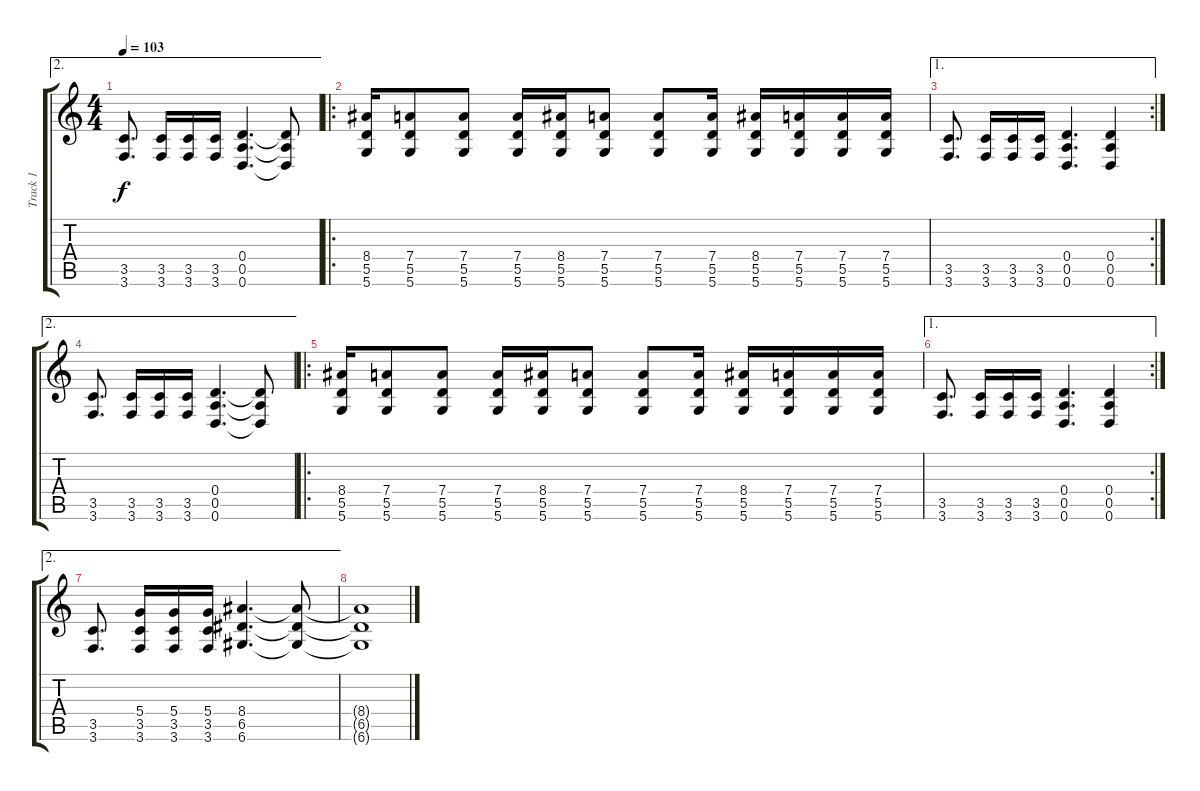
\track ("Track 1" "Track 1") {instrument distortionguitar}
\staff {score tabs}
\tuning (E4 B3 G3 D3 A2 D2) {hide}
\ae 2
\ts (4 4)
\tempo 103
\clef g2
\ks c
(3.5 3.6).8{d dy f beam split} (3.5 3.6).16{beam merge} (3.5 3.6).16{beam merge} (3.5 3.6).16 (0.4 0.5 0.6).4{d} (0.4{t} 0.5{t} 0.6{t}).8 |
\ro
(8.4 5.5 5.6).16{instrument distortionguitar} (7.4 5.5 5.6).8 (7.4 5.5 5.6).8 (7.4 5.5 5.6).16 (8.4 5.5 5.6).16 (7.4 5.5 5.6).8 (7.4 5.5 5.6).8 (7.4 5.5 5.6).16 (8.4 5.5 5.6).16 (7.4 5.5 5.6).16 (7.4 5.5 5.6).16 (7.4 5.5 5.6).16 |
\ae 1
\rc 2
(3.5 3.6).8{d beam split} (3.5 3.6).16{beam merge} (3.5 3.6).16{beam merge} (3.5 3.6).16 (0.4 0.5 0.6).4{d} (0.4 0.5 0.6).4 |
\ae 2
(3.5 3.6).8{d beam split} (3.5 3.6).16{beam merge} (3.5 3.6).16{beam merge} (3.5 3.6).16 (0.4 0.5 0.6).4{d} (0.4{t} 0.5{t} 0.6{t}).8 |
\ro
(8.4 5.5 5.6).16{instrument distortionguitar} (7.4 5.5 5.6).8 (7.4 5.5 5.6).8 (7.4 5.5 5.6).16 (8.4 5.5 5.6).16 (7.4 5.5 5.6).8 (7.4 5.5 5.6).8 (7.4 5.5 5.6).16 (8.4 5.5 5.6).16 (7.4 5.5 5.6).16 (7.4 5.5 5.6).16 (7.4 5.5 5.6).16 |
\ae 1
\rc 2
(3.5 3.6).8{d beam split} (3.5 3.6).16{beam merge} (3.5 3.6).16{beam merge} (3.5 3.6).16 (0.4 0.5 0.6).4{d} (0.4 0.5 0.6).4 |
\ae 2
(3.5 3.6).8{d beam split} (5.4 3.5 3.6).16{beam merge} (5.4 3.5 3.6).16{beam merge} (5.4 3.5 3.6).16 (8.4 6.5 6.6).4{d} (8.4{t} 6.5{t} 6.6{t}).8 |
(8.4{t} 6.5{t} 6.6{t}).1
